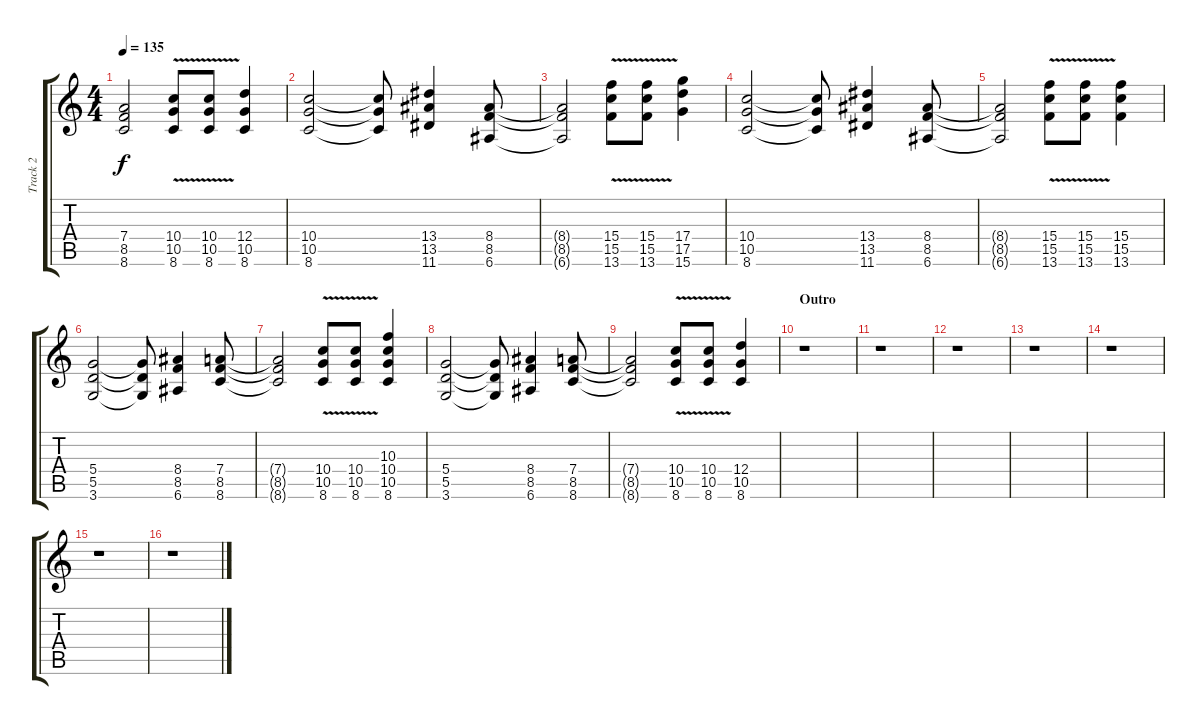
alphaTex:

\track ("Track 2" "Track 2") {instrument distortionguitar}
\staff {score tabs}
\tuning (E4 B3 G3 D3 A2 E2) {hide}
\ts (4 4)
\tempo 135
\clef g2
\ks c
(7.4{t} 8.5{t} 8.6{t}).2{dy f} (10.4{v} 10.5{v} 8.6{v}).8 (10.4{v} 10.5{v} 8.6{v}).8 (12.4 10.5 8.6).4 |
(10.4 10.5 8.6).2 (10.4{t} 10.5{t} 8.6{t}).8 (13.4 13.5 11.6).4 (8.4 8.5 6.6).8 |
(8.4{t} 8.5{t} 6.6{t}).2 (15.4{v} 15.5{v} 13.6{v}).8 (15.4{v} 15.5{v} 13.6{v}).8 (17.4 17.5 15.6).4 |
(10.4 10.5 8.6).2 (10.4{t} 10.5{t} 8.6{t}).8 (13.4 13.5 11.6).4 (8.4 8.5 6.6).8 |
(8.4{t} 8.5{t} 6.6{t}).2 (15.4{v} 15.5{v} 13.6{v}).8 (15.4{v} 15.5{v} 13.6{v}).8 (15.4 15.5 13.6).4 |
(5.4 5.5 3.6).2 (5.4{t} 5.5{t} 3.6{t}).8 (8.4 8.5 6.6).4 (7.4 8.5 8.6).8 |
(7.4{t} 8.5{t} 8.6{t}).2 (10.4{v} 10.5{v} 8.6{v}).8 (10.4{v} 10.5{v} 8.6{v}).8 (10.3 10.4 10.5 8.6).4 |
(5.4 5.5 3.6).2 (5.4{t} 5.5{t} 3.6{t}).8 (8.4 8.5 6.6).4 (7.4 8.5 8.6).8 |
(7.4{t} 8.5{t} 8.6{t}).2 (10.4{v} 10.5{v} 8.6{v}).8 (10.4{v} 10.5{v} 8.6{v}).8 (12.4 10.5 8.6).4 |
\section ("" "Outro")
r.1 |
r.1 |
r.1 |
r.1 |
r.1 |
r.1 |
r.1
